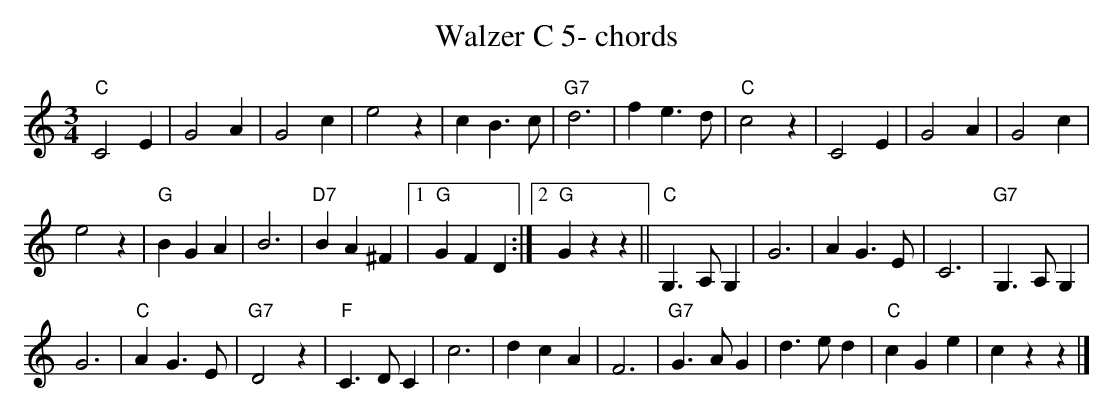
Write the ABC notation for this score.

X:1
T:Walzer C 5- chords
M:3/4
L:1/4
K:Cmaj%%MIDI gchordon
"C"C2E | G2A | G2c | e2z | cB>c | "G7"d3 | fe>d | "C"c2z | C2E | G2A | G2c |
e2z | "G"BGA | B3 | "D7"BA^F |1 "G"GFD :|2 "G"Gzz || "C"G,>A,G, | G3 | AG>E | C3 | "G7"G,>A,G, |
G3 | "C"AG>E | "G7"D2z | "F"C>DC | c3 | dcA | F3 | "G7"G>AG | d>ed | "C"cGe | czz |]
